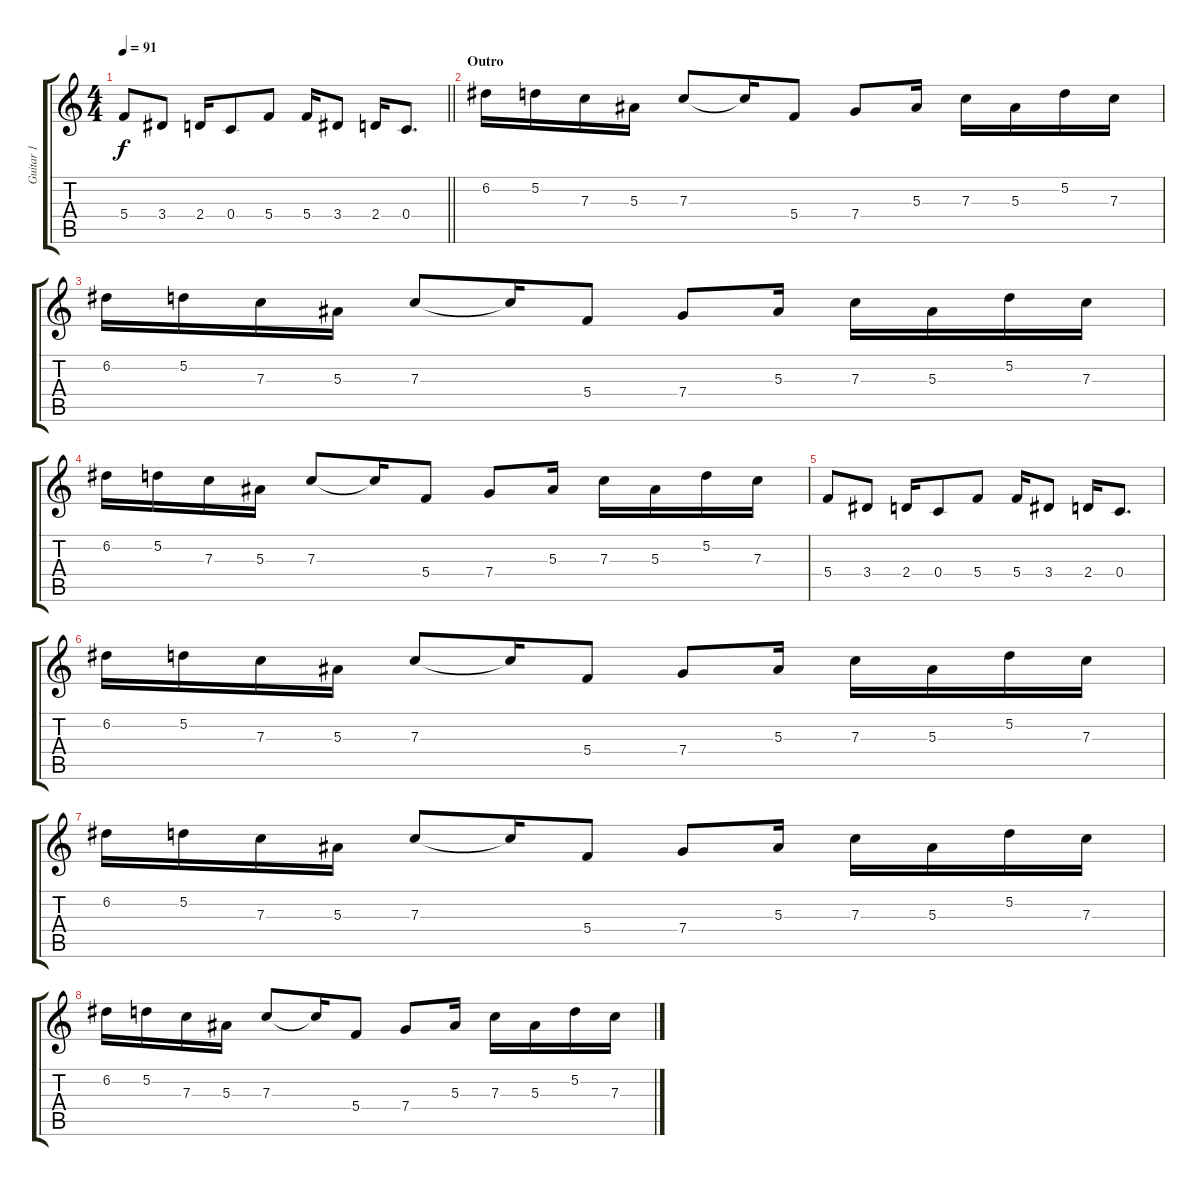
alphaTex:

\track ("Guitar 1" "Guitar 1") {instrument distortionguitar}
\staff {score tabs}
\tuning (D4 A3 F3 C3 G2 C2) {hide}
\ts (4 4)
\tempo 91
\clef g2
\barLineRight lightlight
\ks c
5.4.8{dy f} 3.4.8 2.4.16 0.4.8 5.4.8 5.4.16 3.4.8 2.4.16 0.4.8{d} |
\section ("" "Outro")
6.2.16 5.2.16 7.3.16 5.3.16 7.3.8 7.3{t}.16 5.4.8 7.4.8 5.3.16 7.3.16 5.3.16 5.2.16 7.3.16 |
6.2.16 5.2.16 7.3.16 5.3.16 7.3.8 7.3{t}.16 5.4.8 7.4.8 5.3.16 7.3.16 5.3.16 5.2.16 7.3.16 |
6.2.16 5.2.16 7.3.16 5.3.16 7.3.8 7.3{t}.16 5.4.8 7.4.8 5.3.16 7.3.16 5.3.16 5.2.16 7.3.16 |
5.4.8 3.4.8 2.4.16 0.4.8 5.4.8 5.4.16 3.4.8 2.4.16 0.4.8{d} |
6.2.16 5.2.16 7.3.16 5.3.16 7.3.8 7.3{t}.16 5.4.8 7.4.8 5.3.16 7.3.16 5.3.16 5.2.16 7.3.16 |
6.2.16 5.2.16 7.3.16 5.3.16 7.3.8 7.3{t}.16 5.4.8 7.4.8 5.3.16 7.3.16 5.3.16 5.2.16 7.3.16 |
6.2.16 5.2.16 7.3.16 5.3.16 7.3.8 7.3{t}.16 5.4.8 7.4.8 5.3.16 7.3.16 5.3.16 5.2.16 7.3.16
